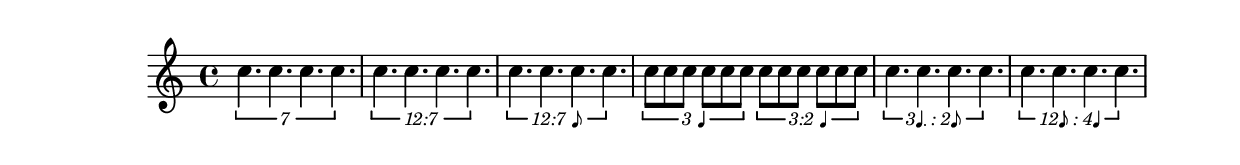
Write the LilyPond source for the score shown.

%% DO NOT EDIT this file manually; it is automatically
%% generated from LSR http://lsr.di.unimi.it
%% Make any changes in LSR itself, or in Documentation/snippets/new/ ,
%% and then run scripts/auxiliar/makelsr.py
%%
%% This file is in the public domain.
\version "2.18.0"

\header {
  lsrtags = "rhythms"

  texidoc = "
LilyPond also provides formatting functions to print tuplet numbers
different than the actual fraction, as well as to append a note value
to the tuplet number or tuplet fraction.

"
  doctitle = "Non-default tuplet numbers"
} % begin verbatim

\relative c'' {
  \once \override TupletNumber.text =
    #(tuplet-number::non-default-tuplet-denominator-text 7)
  \tuplet 3/2  { c4. c4. c4. c4. }
  \once \override TupletNumber.text =
    #(tuplet-number::non-default-tuplet-fraction-text 12 7)
  \tuplet 3/2  { c4. c4. c4. c4. }
  \once \override TupletNumber.text =
    #(tuplet-number::append-note-wrapper
      (tuplet-number::non-default-tuplet-fraction-text 12 7) "8")
  \tuplet 3/2  { c4. c4. c4. c4. }
  \once \override TupletNumber.text =
    #(tuplet-number::append-note-wrapper
      tuplet-number::calc-denominator-text "4")
  \tuplet 3/2  { c8 c8 c8 c8 c8 c8 }
  \once \override TupletNumber.text =
    #(tuplet-number::append-note-wrapper
      tuplet-number::calc-fraction-text "4")
  \tuplet 3/2  { c8 c8 c8 c8 c8 c8 }
  \once \override TupletNumber.text =
    #(tuplet-number::fraction-with-notes "4." "8")
  \tuplet 3/2  { c4. c4. c4. c4. }
  \once \override TupletNumber.text =
    #(tuplet-number::non-default-fraction-with-notes 12 "8" 4 "4")
  \tuplet 3/2  { c4. c4. c4. c4. }
}
